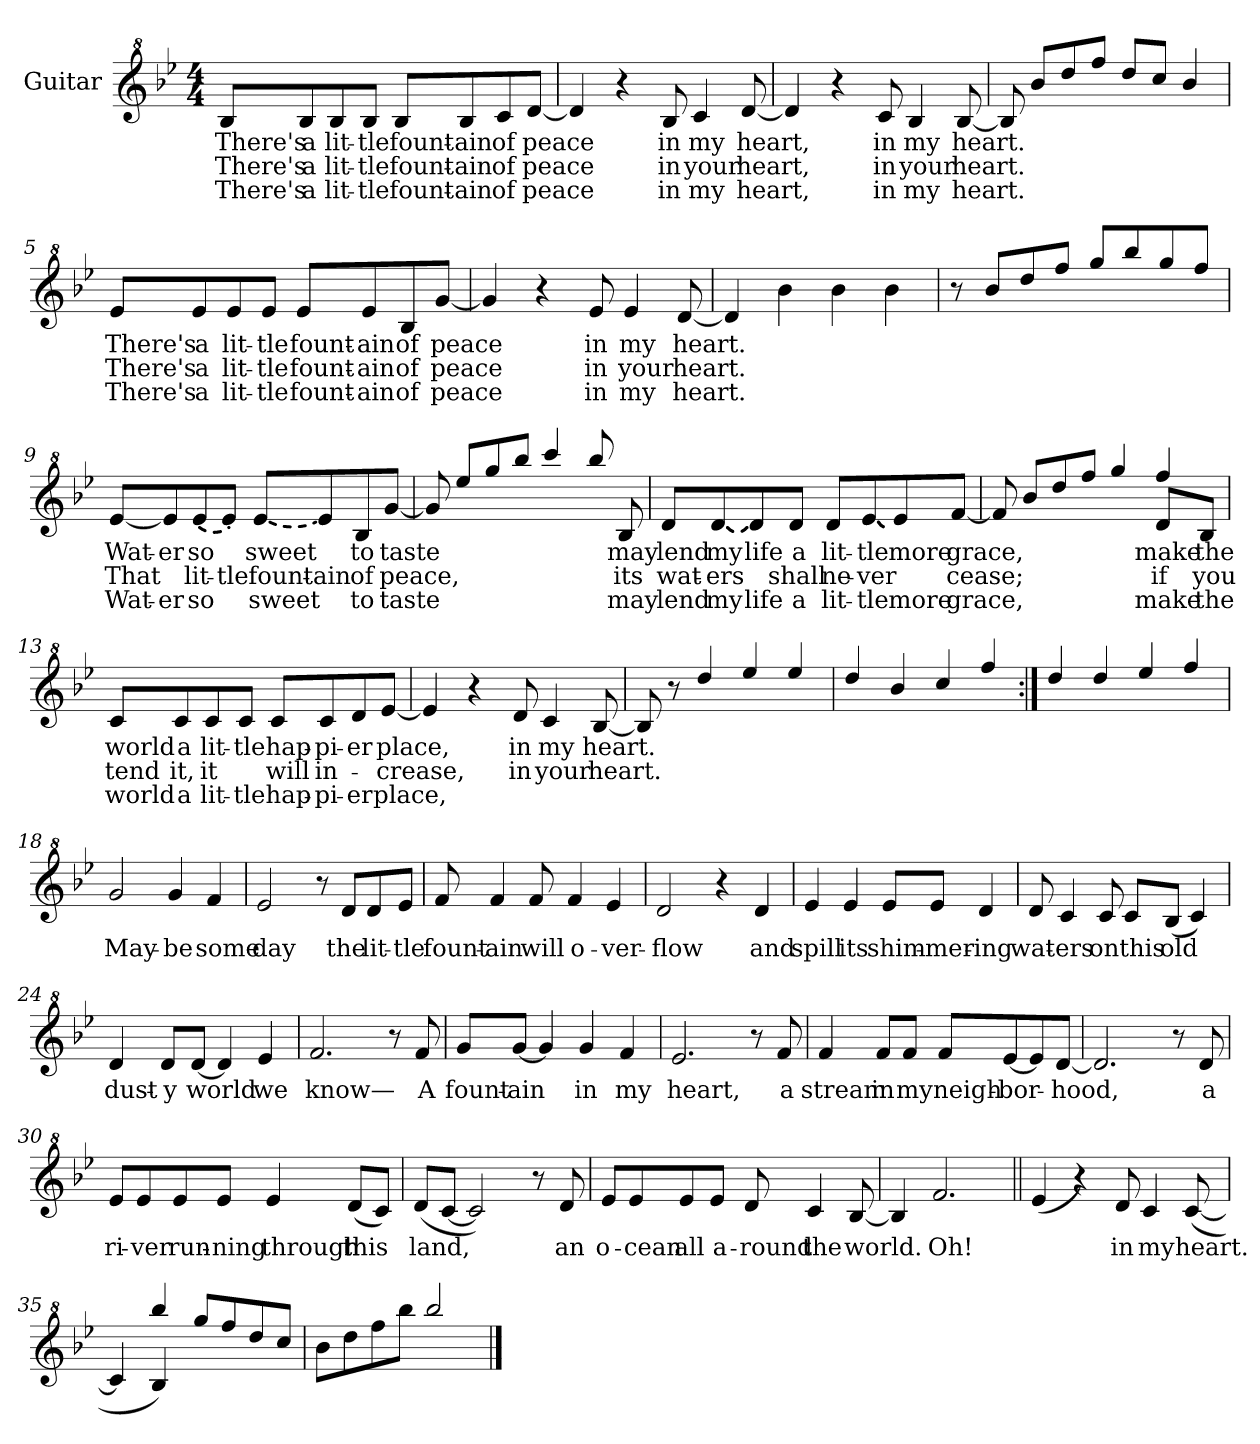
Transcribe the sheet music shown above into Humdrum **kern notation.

**kern	**text	**text	**text
*part1	*part1	*part1	*part1
*staff1	*staff1	*staff1	*staff1
*I"Guitar	*	*	*
*I'Guit.	*	*	*
*clefG^2	*	*	*
*ITrd7c12	*	*	*
*k[b-e-]	*	*	*
*M4/4	*	*	*
*MM107	*	*	*
=1	=1	=1	=1
!	!LO:LY:b	!LO:LY:b	!LO:LY:b
8B-/L	There's	There's	There's
!	!LO:LY:b	!LO:LY:b	!LO:LY:b
8B-/	a	a	a
!	!LO:LY:b	!LO:LY:b	!LO:LY:b
8B-/	lit-	lit-	lit-
!	!LO:LY:b	!LO:LY:b	!LO:LY:b
8B-/J	-tle	-tle	-tle
!	!LO:LY:b	!LO:LY:b	!LO:LY:b
8B-/L	fount-	fount-	fount-
!	!LO:LY:b	!LO:LY:b	!LO:LY:b
8B-/	-ain	-ain	-ain
!	!LO:LY:b	!LO:LY:b	!LO:LY:b
8c/	of	of	of
!	!LO:LY:b	!LO:LY:b	!LO:LY:b
[8d/J	peace	peace	peace
=2	=2	=2	=2
4d/]	.	.	.
4r	.	.	.
!	!LO:LY:b	!LO:LY:b	!LO:LY:b
8B-/	in	in	in
!	!LO:LY:b	!LO:LY:b	!LO:LY:b
4c/	my	your	my
!	!LO:LY:b	!LO:LY:b	!LO:LY:b
[8d/	heart,	heart,	heart,
=3	=3	=3	=3
4d/]	.	.	.
4r	.	.	.
!	!LO:LY:b	!LO:LY:b	!LO:LY:b
8c/	in	in	in
!	!LO:LY:b	!LO:LY:b	!LO:LY:b
4B-/	my	your	my
!	!LO:LY:b	!LO:LY:b	!LO:LY:b
[8B-/	heart.	heart.	heart.
=4	=4	=4	=4
*^	*	*	*
8B-/]	8ryy	.	.	.
8ryy	8b-!/L	.	.	.
8ryy	8dd!/	.	.	.
8ryy	8ff!/J	.	.	.
8ryy	8dd!/L	.	.	.
8ryy	8cc!/J	.	.	.
4ryy	4b-!/	.	.	.
!!LO:LB:g=z	!!
=5	=5	=5	=5	=5
!	!	!LO:LY:b	!LO:LY:b	!LO:LY:b
*v	*v	*	*	*
8e-/L	There's	There's	There's
!	!LO:LY:b	!LO:LY:b	!LO:LY:b
8e-/	a	a	a
!	!LO:LY:b	!LO:LY:b	!LO:LY:b
8e-/	lit-	lit-	lit-
!	!LO:LY:b	!LO:LY:b	!LO:LY:b
8e-/J	-tle	-tle	-tle
!	!LO:LY:b	!LO:LY:b	!LO:LY:b
8e-/L	fount-	fount-	fount-
!	!LO:LY:b	!LO:LY:b	!LO:LY:b
8e-/	-ain	-ain	-ain
!	!LO:LY:b	!LO:LY:b	!LO:LY:b
8B-/	of	of	of
!	!LO:LY:b	!LO:LY:b	!LO:LY:b
[8g/J	peace	peace	peace
=6	=6	=6	=6
4g/]	.	.	.
4r	.	.	.
!	!LO:LY:b	!LO:LY:b	!LO:LY:b
8e-/	in	in	in
!	!LO:LY:b	!LO:LY:b	!LO:LY:b
4e-/	my	your	my
!	!LO:LY:b	!LO:LY:b	!LO:LY:b
[8d/	heart.	heart.	heart.
=7	=7	=7	=7
4d/]	.	.	.
4b-	.	.	.
4b-	.	.	.
4b-	.	.	.
=8	=8	=8	=8
*^	*	*	*
8r	8ryy	.	.	.
8ryy	8b-!/L	.	.	.
8ryy	8dd!/	.	.	.
8ryy	8ff!/J	.	.	.
8ryy	8gg!/L	.	.	.
8ryy	8bb-!/	.	.	.
8ryy	8gg!/	.	.	.
8ryy	8ff!/J	.	.	.
!!LO:LB:g=z	!!
=9	=9	=9	=9	=9
!LO:T:dash	!	!LO:LY:b	!LO:LY:b	!LO:LY:b
*v	*v	*	*	*
[8e-/L	Wat-	That	Wat-
!	!LO:LY:b	!	!LO:LY:b
8e-/]	-er	.	-er
!LO:T:dash	!LO:LY:b	!LO:LY:b	!LO:LY:b
[8e-/	so	lit-	so
!	!	!LO:LY:b	!
8e-/J]	.	-tle	.
!LO:T:dash	!LO:LY:b	!LO:LY:b	!LO:LY:b
[8e-/L	sweet	fount-	sweet
!	!	!LO:LY:b	!
8e-/]	.	-ain	.
!	!LO:LY:b	!LO:LY:b	!LO:LY:b
8B-/	to	of	to
!	!LO:LY:b	!LO:LY:b	!LO:LY:b
[8g/J	taste	peace,	taste
=10	=10	=10	=10
*^	*	*	*
8g/]	8ryy	.	.	.
8ryy	8ee-!/L	.	.	.
8ryy	8gg!/	.	.	.
8ryy	8bb-!/J	.	.	.
4ryy	4ccc!/	.	.	.
8ryy	8bb-!/	.	.	.
!	!	!LO:LY:b	!LO:LY:b	!LO:LY:b
8B-/	8ryy	may	its	may
=11	=11	=11	=11	=11
!	!	!LO:LY:b	!LO:LY:b	!LO:LY:b
*v	*v	*	*	*
8d/L	lend	wat-	lend
!LO:T:dash	!LO:LY:b	!LO:LY:b	!LO:LY:b
[8d/	my	-ers	my
!	!LO:LY:b	!	!LO:LY:b
8d/]	life	.	life
!	!LO:LY:b	!LO:LY:b	!LO:LY:b
8d/J	a	shall	a
!	!LO:LY:b	!LO:LY:b	!LO:LY:b
8d/L	lit-	ne-	lit-
!LO:T:dash	!LO:LY:b	!LO:LY:b	!LO:LY:b
[8e-/	-tle	-ver	-tle
!	!LO:LY:b	!	!LO:LY:b
8e-/]	more	.	more
!	!LO:LY:b	!LO:LY:b	!LO:LY:b
[8f/J	grace,	cease;	grace,
!!LO:LB:g=z
=12	=12	=12	=12
*^	*	*	*
8f/]	8ryy	.	.	.
8ryy	8b-!/L	.	.	.
8ryy	8dd!/	.	.	.
8ryy	8ff!/J	.	.	.
4ryy	4gg!/	.	.	.
!	!	!LO:LY:b	!LO:LY:b	!LO:LY:b
8d/L	4ff!/	make	if	make
!	!	!LO:LY:b	!LO:LY:b	!LO:LY:b
8B-/J	.	the	you	the
*v	*v	*	*	*
=13	=13	=13	=13
!	!LO:LY:b	!LO:LY:b	!LO:LY:b
8c/L	world	tend	world
!	!LO:LY:b	!LO:LY:b	!LO:LY:b
8c/	a	it,	a
!	!LO:LY:b	!LO:LY:b	!LO:LY:b
8c/	lit-	it	lit-
!	!LO:LY:b	!	!LO:LY:b
8c/J	-tle	.	-tle
!	!LO:LY:b	!LO:LY:b	!LO:LY:b
8c/L	hap-	will	hap-
!	!LO:LY:b	!LO:LY:b	!LO:LY:b
8c/	-pi-	in-	-pi-
!	!LO:LY:b	!	!LO:LY:b
8d/	-er	.	-er
!	!LO:LY:b	!LO:LY:b	!LO:LY:b
[8e-/J	place,	-crease,	place,
!!LO:LB:g=z
=14	=14	=14	=14
4e-/]	.	.	.
4r	.	.	.
!	!LO:LY:b	!LO:LY:b	!
8d/	in	in	.
!	!LO:LY:b	!LO:LY:b	!
4c/	my	your	.
!	!LO:LY:b	!LO:LY:b	!
[8B-/	heart.	heart.	.
=15	=15	=15	=15
*^	*	*	*
8B-/]	4ryy	.	.	.
8r	.	.	.	.
4ryy	4dd!/	.	.	.
4ryy	4ee-!/	.	.	.
4ryy	4ee-!/	.	.	.
=16	=16	=16	=16	=16
4ryy	4dd!/	.	.	.
4ryy	4b-!/	.	.	.
4ryy	4cc!/	.	.	.
4ryy	4ff!/	.	.	.
=17:|!	=17:|!	=17:|!	=17:|!	=17:|!
4ryy	4dd!/	.	.	.
4ryy	4dd!/	.	.	.
4ryy	4ee-!/	.	.	.
4ryy	4ff!/	.	.	.
!!LO:LB:g=z	!!
=18	=18	=18	=18	=18
!	!	!LO:LY:b	!	!
*v	*v	*	*	*
2g/	May-	.	.
!	!LO:LY:b	!	!
4g/	-be	.	.
!	!LO:LY:b	!	!
4f/	some	.	.
=19	=19	=19	=19
!	!LO:LY:b	!	!
2e-/	day	.	.
8r	.	.	.
!	!LO:LY:b	!	!
8d/L	the	.	.
!	!LO:LY:b	!	!
8d/	lit-	.	.
!	!LO:LY:b	!	!
8e-/J	-tle	.	.
=20	=20	=20	=20
!	!LO:LY:b	!	!
8f/	fount-	.	.
!	!LO:LY:b	!	!
4f/	-ain	.	.
!	!LO:LY:b	!	!
8f/	will	.	.
!	!LO:LY:b	!	!
4f/	o-	.	.
!	!LO:LY:b	!	!
4e-/	-ver-	.	.
=21	=21	=21	=21
!	!LO:LY:b	!	!
2d/	-flow	.	.
4r	.	.	.
!	!LO:LY:b	!	!
4d/	and	.	.
!!LO:PB:g=z
=22	=22	=22	=22
!	!LO:LY:b	!	!
4e-/	spill	.	.
!	!LO:LY:b	!	!
4e-/	its	.	.
!	!LO:LY:b	!	!
8e-/L	shim-	.	.
!	!LO:LY:b	!	!
8e-/J	-mer-	.	.
!	!LO:LY:b	!	!
4d/	-ing	.	.
=23	=23	=23	=23
!	!LO:LY:b	!	!
8d/	wat-	.	.
!	!LO:LY:b	!	!
4c/	-ers	.	.
!	!LO:LY:b	!	!
8c/	on	.	.
!	!LO:LY:b	!	!
8c/L	this	.	.
!	!LO:LY:b	!	!
(8B-/J	old	.	.
4c/)	.	.	.
=24	=24	=24	=24
!	!LO:LY:b	!	!
4d/	dust-	.	.
!	!LO:LY:b	!	!
8d/L	-y	.	.
!	!LO:LY:b	!	!
[8d/J	world	.	.
4d/]	.	.	.
!	!LO:LY:b	!	!
4e-/	we	.	.
=25	=25	=25	=25
!	!LO:LY:b	!	!
2.f/	know—	.	.
8r	.	.	.
!	!LO:LY:b	!	!
8f/	A	.	.
!!LO:LB:g=z
=26	=26	=26	=26
!	!LO:LY:b	!	!
8g/L	fount-	.	.
!	!LO:LY:b	!	!
[8g/J	-ain	.	.
4g/]	.	.	.
!	!LO:LY:b	!	!
4g/	in	.	.
!	!LO:LY:b	!	!
4f/	my	.	.
=27	=27	=27	=27
!	!LO:LY:b	!	!
2.e-/	heart,	.	.
8r	.	.	.
!	!LO:LY:b	!	!
8f/	a	.	.
=28	=28	=28	=28
!	!LO:LY:b	!	!
4f/	stream	.	.
!	!LO:LY:b	!	!
8f/L	in	.	.
!	!LO:LY:b	!	!
8f/J	my	.	.
!	!LO:LY:b	!	!
8f/L	neigh-	.	.
!	!LO:LY:b	!	!
[8e-/	-bor-	.	.
8e-/]	.	.	.
!	!LO:LY:b	!	!
[8d/J	-hood,	.	.
=29	=29	=29	=29
2.d/]	.	.	.
8r	.	.	.
!	!LO:LY:b	!	!
8d/	a	.	.
!!LO:LB:g=z
=30	=30	=30	=30
!	!LO:LY:b	!	!
8e-/L	ri-	.	.
!	!LO:LY:b	!	!
8e-/	-ver	.	.
!	!LO:LY:b	!	!
8e-/	run-	.	.
!	!LO:LY:b	!	!
8e-/J	-ning	.	.
!	!LO:LY:b	!	!
4e-/	through	.	.
!	!LO:LY:b	!	!
(8d/L	this	.	.
8c/J)	.	.	.
=31	=31	=31	=31
!	!LO:LY:b	!	!
(8d/L	land,	.	.
[8c/J	.	.	.
2c/])	.	.	.
8r	.	.	.
!	!LO:LY:b	!	!
8d/	an	.	.
!!LO:LB:g=z
=32	=32	=32	=32
!	!LO:LY:b	!	!
8e-/L	o-	.	.
!	!LO:LY:b	!	!
8e-/	-cean	.	.
!	!LO:LY:b	!	!
8e-/	all	.	.
!	!LO:LY:b	!	!
8e-/J	a-	.	.
!	!LO:LY:b	!	!
8d/	-round	.	.
!	!LO:LY:b	!	!
4c/	the	.	.
!	!LO:LY:b	!	!
[8B-/	world.	.	.
=33	=33	=33	=33
4B-/]	.	.	.
!	!LO:LY:b	!	!
2.f/	Oh!	.	.
!!LO:LB:g=z
=34||	=34||	=34||	=34||
(4e-/	.	.	.
4r)	.	.	.
!	!LO:LY:b	!	!
8d/	in	.	.
!	!LO:LY:b	!	!
4c/	my	.	.
!	!LO:LY:b	!	!
(<[8c/	heart.	.	.
=35	=35	=35	=35
*^	*	*	*
4c/]	4ryy	.	.	.
4B-!/)	4bb-!/	.	.	.
2ryy	8gg!/L	.	.	.
.	8ff!/	.	.	.
.	8dd!/	.	.	.
.	8cc!/J	.	.	.
=36	=36	=36	=36	=36
1ryy	8b-!\L	.	.	.
.	8dd!\	.	.	.
.	8ff!\	.	.	.
.	8bb-!\J	.	.	.
.	2bb-!/	.	.	.
*v	*v	*	*	*
==	==	==	==
*-	*-	*-	*-
